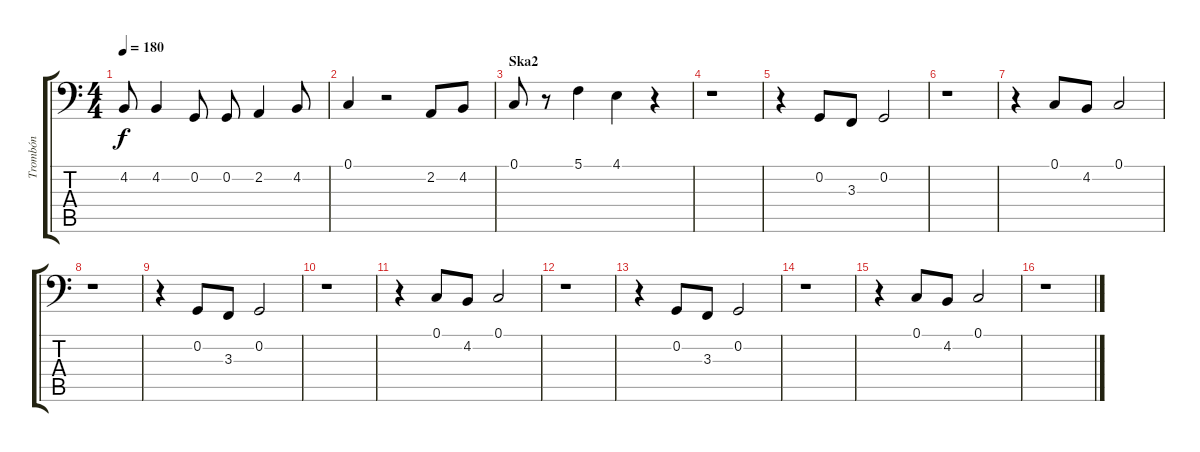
\track ("Trombón" "Trombón") {instrument trombone}
\staff {score tabs}
\tuning (C3 G2 D2 A1 E1 B0) {hide}
\ts (4 4)
\tempo 180
\clef f4
\ks c
4.2.8{dy f} 4.2.4 0.2.8 0.2.8 2.2.4 4.2.8 |
0.1.4 r.2 2.2.8 4.2.8 |
\section ("" "Ska2")
0.1.8 r.8 5.1.4 4.1.4 r.4 |
r.1 |
r.4 0.2.8 3.3.8 0.2.2 |
r.1 |
r.4 0.1.8 4.2.8 0.1.2 |
r.1 |
r.4 0.2.8 3.3.8 0.2.2 |
r.1 |
r.4 0.1.8 4.2.8 0.1.2 |
r.1 |
r.4 0.2.8 3.3.8 0.2.2 |
r.1 |
r.4 0.1.8 4.2.8 0.1.2 |
r.1
